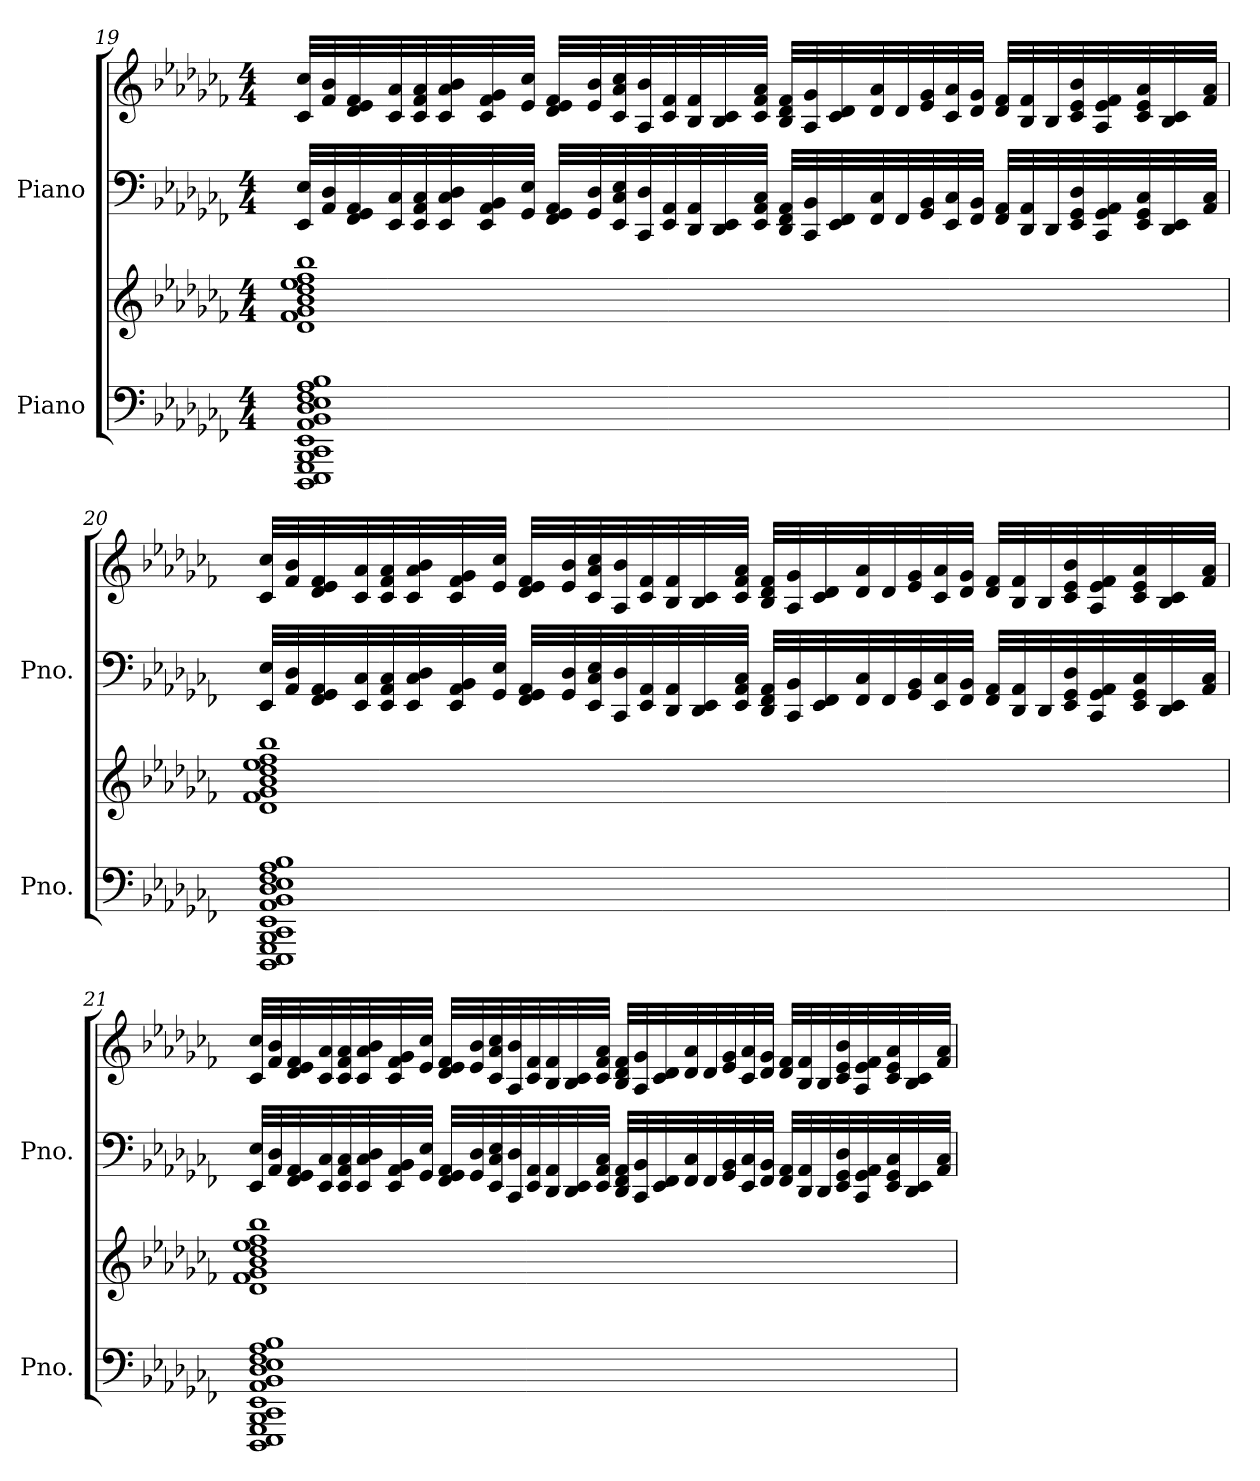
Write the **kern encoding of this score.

**kern	**kern	**kern	**kern
*part2	*part2	*part1	*part1
*staff4	*staff3	*staff2	*staff1
*I"Piano	*	*I"Piano	*
*I'Pno.	*	*I'Pno.	*
!!LO:LB:g=z
*clefF4	*clefG2	*clefF4	*clefG2
*ITrd14c24	*ITrd14c24	*ITrd-21c-36	*ITrd-21c-36
*k[b-e-a-d-g-c-f-]	*k[b-e-a-d-g-c-f-]	*k[b-e-a-d-g-c-f-]	*k[b-e-a-d-g-c-f-]
*M4/4	*M4/4	*M4/4	*M4/4
=19	=19	=19	=19
1DDDDD- 1EEEEE- 1GGGGG- 1BBBBB- 1CCCC- 1EEEE- 1AAAA- 1BBBB- 1DDD- 1EEE- 1FFF- 1AAA- 1BBB-	1DD- 1FF- 1GG- 1BB- 1D- 1E- 1F- 1B-	32ee-/ 32eee-/LLL	32cccc-/ 32ccccc-/LLL
.	.	32aa-/ 32ddd-/	32ffff-/ 32bbbb-/
.	.	32ff-/ 32gg-/ 32aa-/	32dddd-/ 32eeee-/ 32ffff-/
.	.	32ee-/ 32ccc-/	32cccc-/ 32aaaa-/
.	.	32ee-/ 32aa-/ 32ccc-/	32cccc-/ 32ffff-/ 32aaaa-/
.	.	32ee-/ 32ccc-/ 32ddd-/	32cccc-/ 32aaaa-/ 32bbbb-/
.	.	32ee-/ 32aa-/ 32bb-/	32cccc-/ 32ffff-/ 32gggg-/
.	.	32gg-/ 32eee-/JJJ	32eeee-/ 32ccccc-/JJJ
.	.	32ff-/ 32gg-/ 32aa-/LLL	32dddd-/ 32eeee-/ 32ffff-/LLL
.	.	32gg-/ 32ddd-/	32eeee-/ 32bbbb-/
.	.	32ee-/ 32ccc-/ 32eee-/	32cccc-/ 32aaaa-/ 32ccccc-/
.	.	32cc-/ 32ddd-/	32aaa-/ 32bbbb-/
.	.	32ee-/ 32aa-/	32cccc-/ 32ffff-/
.	.	32dd-/ 32aa-/	32bbb-/ 32ffff-/
.	.	32dd-/ 32ee-/	32bbb-/ 32cccc-/
.	.	32ee-/ 32aa-/ 32ccc-/JJJ	32cccc-/ 32ffff-/ 32aaaa-/JJJ
.	.	32dd-/ 32ff-/ 32aa-/LLL	32bbb-/ 32dddd-/ 32ffff-/LLL
.	.	32cc-/ 32bb-/	32aaa-/ 32gggg-/
.	.	32ee-/ 32ff-/	32cccc-/ 32dddd-/
.	.	32ff-/ 32ccc-/	32dddd-/ 32aaaa-/
.	.	32ff-/	32dddd-/
.	.	32gg-/ 32bb-/	32eeee-/ 32gggg-/
.	.	32ee-/ 32ccc-/	32cccc-/ 32aaaa-/
.	.	32ff-/ 32bb-/JJJ	32dddd-/ 32gggg-/JJJ
.	.	32ff-/ 32aa-/LLL	32dddd-/ 32ffff-/LLL
.	.	32dd-/ 32aa-/	32bbb-/ 32ffff-/
.	.	32dd-/	32bbb-/
.	.	32ee-/ 32gg-/ 32ddd-/	32cccc-/ 32eeee-/ 32bbbb-/
.	.	32cc-/ 32gg-/ 32aa-/	32aaa-/ 32eeee-/ 32ffff-/
.	.	32ee-/ 32gg-/ 32ccc-/	32cccc-/ 32eeee-/ 32aaaa-/
.	.	32dd-/ 32ee-/	32bbb-/ 32cccc-/
.	.	32aa-/ 32ccc-/JJJ	32ffff-/ 32aaaa-/JJJ
!!LO:LB:g=z
=20	=20	=20	=20
1DDDDD- 1EEEEE- 1GGGGG- 1BBBBB- 1CCCC- 1EEEE- 1AAAA- 1BBBB- 1DDD- 1EEE- 1FFF- 1AAA- 1BBB-	1DD- 1FF- 1GG- 1BB- 1D- 1E- 1F- 1B-	32ee-/ 32eee-/LLL	32cccc-/ 32ccccc-/LLL
.	.	32aa-/ 32ddd-/	32ffff-/ 32bbbb-/
.	.	32ff-/ 32gg-/ 32aa-/	32dddd-/ 32eeee-/ 32ffff-/
.	.	32ee-/ 32ccc-/	32cccc-/ 32aaaa-/
.	.	32ee-/ 32aa-/ 32ccc-/	32cccc-/ 32ffff-/ 32aaaa-/
.	.	32ee-/ 32ccc-/ 32ddd-/	32cccc-/ 32aaaa-/ 32bbbb-/
.	.	32ee-/ 32aa-/ 32bb-/	32cccc-/ 32ffff-/ 32gggg-/
.	.	32gg-/ 32eee-/JJJ	32eeee-/ 32ccccc-/JJJ
.	.	32ff-/ 32gg-/ 32aa-/LLL	32dddd-/ 32eeee-/ 32ffff-/LLL
.	.	32gg-/ 32ddd-/	32eeee-/ 32bbbb-/
.	.	32ee-/ 32ccc-/ 32eee-/	32cccc-/ 32aaaa-/ 32ccccc-/
.	.	32cc-/ 32ddd-/	32aaa-/ 32bbbb-/
.	.	32ee-/ 32aa-/	32cccc-/ 32ffff-/
.	.	32dd-/ 32aa-/	32bbb-/ 32ffff-/
.	.	32dd-/ 32ee-/	32bbb-/ 32cccc-/
.	.	32ee-/ 32aa-/ 32ccc-/JJJ	32cccc-/ 32ffff-/ 32aaaa-/JJJ
.	.	32dd-/ 32ff-/ 32aa-/LLL	32bbb-/ 32dddd-/ 32ffff-/LLL
.	.	32cc-/ 32bb-/	32aaa-/ 32gggg-/
.	.	32ee-/ 32ff-/	32cccc-/ 32dddd-/
.	.	32ff-/ 32ccc-/	32dddd-/ 32aaaa-/
.	.	32ff-/	32dddd-/
.	.	32gg-/ 32bb-/	32eeee-/ 32gggg-/
.	.	32ee-/ 32ccc-/	32cccc-/ 32aaaa-/
.	.	32ff-/ 32bb-/JJJ	32dddd-/ 32gggg-/JJJ
.	.	32ff-/ 32aa-/LLL	32dddd-/ 32ffff-/LLL
.	.	32dd-/ 32aa-/	32bbb-/ 32ffff-/
.	.	32dd-/	32bbb-/
.	.	32ee-/ 32gg-/ 32ddd-/	32cccc-/ 32eeee-/ 32bbbb-/
.	.	32cc-/ 32gg-/ 32aa-/	32aaa-/ 32eeee-/ 32ffff-/
.	.	32ee-/ 32gg-/ 32ccc-/	32cccc-/ 32eeee-/ 32aaaa-/
.	.	32dd-/ 32ee-/	32bbb-/ 32cccc-/
.	.	32aa-/ 32ccc-/JJJ	32ffff-/ 32aaaa-/JJJ
!!LO:PB:g=z
=21	=21	=21	=21
1DDDDD- 1EEEEE- 1GGGGG- 1BBBBB- 1CCCC- 1EEEE- 1AAAA- 1BBBB- 1DDD- 1EEE- 1FFF- 1AAA- 1BBB-	1DD- 1FF- 1GG- 1BB- 1D- 1E- 1F- 1B-	32ee-/ 32eee-/LLL	32cccc-/ 32ccccc-/LLL
.	.	32aa-/ 32ddd-/	32ffff-/ 32bbbb-/
.	.	32ff-/ 32gg-/ 32aa-/	32dddd-/ 32eeee-/ 32ffff-/
.	.	32ee-/ 32ccc-/	32cccc-/ 32aaaa-/
.	.	32ee-/ 32aa-/ 32ccc-/	32cccc-/ 32ffff-/ 32aaaa-/
.	.	32ee-/ 32ccc-/ 32ddd-/	32cccc-/ 32aaaa-/ 32bbbb-/
.	.	32ee-/ 32aa-/ 32bb-/	32cccc-/ 32ffff-/ 32gggg-/
.	.	32gg-/ 32eee-/JJJ	32eeee-/ 32ccccc-/JJJ
.	.	32ff-/ 32gg-/ 32aa-/LLL	32dddd-/ 32eeee-/ 32ffff-/LLL
.	.	32gg-/ 32ddd-/	32eeee-/ 32bbbb-/
.	.	32ee-/ 32ccc-/ 32eee-/	32cccc-/ 32aaaa-/ 32ccccc-/
.	.	32cc-/ 32ddd-/	32aaa-/ 32bbbb-/
.	.	32ee-/ 32aa-/	32cccc-/ 32ffff-/
.	.	32dd-/ 32aa-/	32bbb-/ 32ffff-/
.	.	32dd-/ 32ee-/	32bbb-/ 32cccc-/
.	.	32ee-/ 32aa-/ 32ccc-/JJJ	32cccc-/ 32ffff-/ 32aaaa-/JJJ
.	.	32dd-/ 32ff-/ 32aa-/LLL	32bbb-/ 32dddd-/ 32ffff-/LLL
.	.	32cc-/ 32bb-/	32aaa-/ 32gggg-/
.	.	32ee-/ 32ff-/	32cccc-/ 32dddd-/
.	.	32ff-/ 32ccc-/	32dddd-/ 32aaaa-/
.	.	32ff-/	32dddd-/
.	.	32gg-/ 32bb-/	32eeee-/ 32gggg-/
.	.	32ee-/ 32ccc-/	32cccc-/ 32aaaa-/
.	.	32ff-/ 32bb-/JJJ	32dddd-/ 32gggg-/JJJ
.	.	32ff-/ 32aa-/LLL	32dddd-/ 32ffff-/LLL
.	.	32dd-/ 32aa-/	32bbb-/ 32ffff-/
.	.	32dd-/	32bbb-/
.	.	32ee-/ 32gg-/ 32ddd-/	32cccc-/ 32eeee-/ 32bbbb-/
.	.	32cc-/ 32gg-/ 32aa-/	32aaa-/ 32eeee-/ 32ffff-/
.	.	32ee-/ 32gg-/ 32ccc-/	32cccc-/ 32eeee-/ 32aaaa-/
.	.	32dd-/ 32ee-/	32bbb-/ 32cccc-/
.	.	32aa-/ 32ccc-/JJJ	32ffff-/ 32aaaa-/JJJ
=	=	=	=
*-	*-	*-	*-
